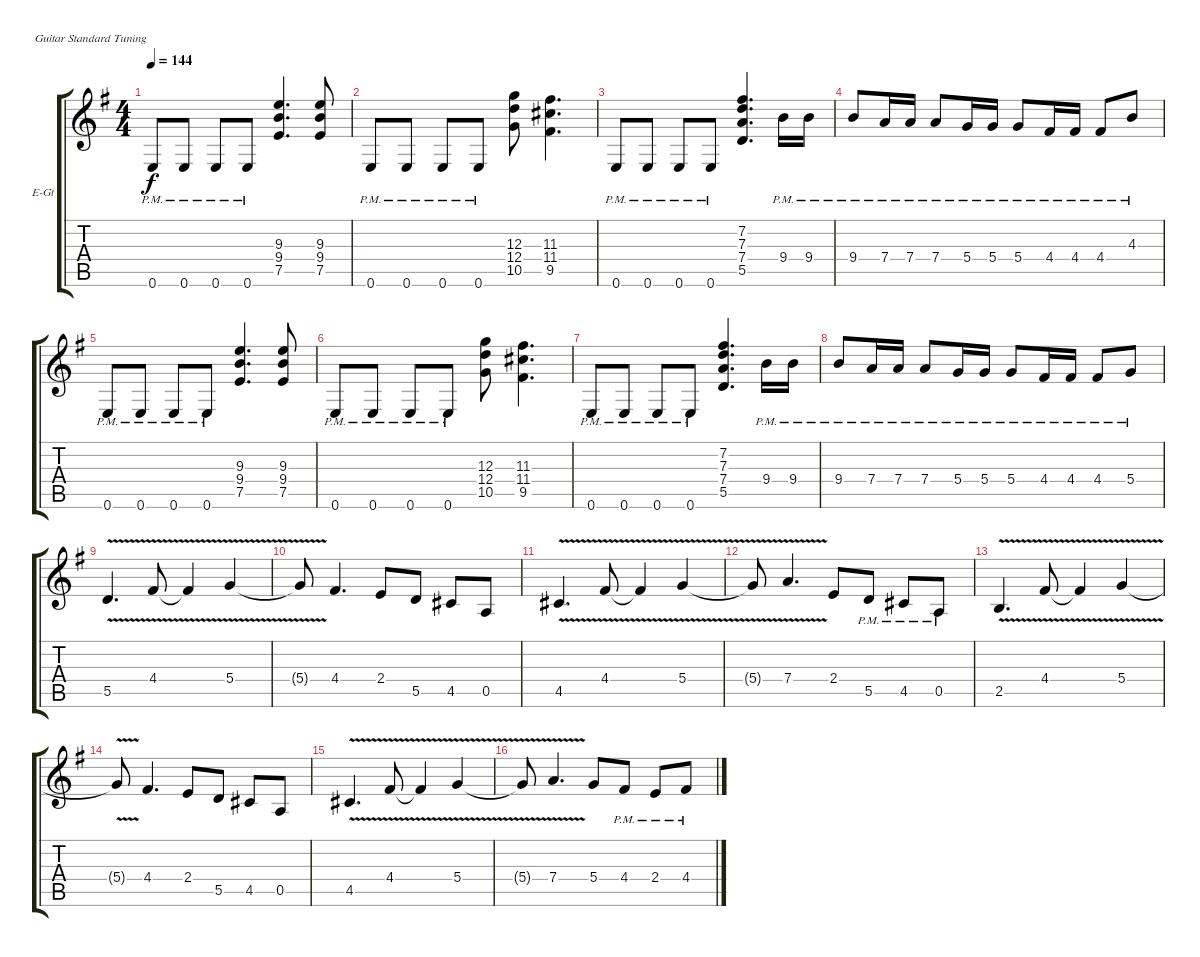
\bracketExtendMode groupsimilarinstruments
\firstSystemTrackNameOrientation horizontal
\otherSystemsTrackNameOrientation horizontal
\track ("Guitare 3 " "E-Gt") {instrument distortionguitar}
\staff {score tabs}
\tuning (E4 B3 G3 D3 A2 E2)
\ts (4 4)
\tempo 144
\clef g2
\ks g
0.6{pm}.8{dy f} 0.6{pm}.8 0.6{pm}.8 0.6{pm}.8 (9.3 9.4 7.5).4{d} (9.3 9.4 7.5).8 |
0.6{pm}.8 0.6{pm}.8 0.6{pm}.8 0.6{pm}.8 (12.3 12.4 10.5).8 (11.3 11.4 9.5).4{d} |
0.6{pm}.8 0.6{pm}.8 0.6{pm}.8 0.6{pm}.8 (7.2 7.3 7.4 5.5).4{d} 9.4{pm}.16 9.4{pm}.16 |
9.4{pm}.8 7.4{pm}.16 7.4{pm}.16 7.4{pm}.8 5.4{pm}.16 5.4{pm}.16 5.4{pm}.8 4.4{pm}.16 4.4{pm}.16 4.4{pm}.8 4.3{pm}.8 |
0.6{pm}.8 0.6{pm}.8 0.6{pm}.8 0.6{pm}.8 (9.3 9.4 7.5).4{d} (9.3 9.4 7.5).8 |
0.6{pm}.8 0.6{pm}.8 0.6{pm}.8 0.6{pm}.8 (12.3 12.4 10.5).8 (11.3 11.4 9.5).4{d} |
0.6{pm}.8 0.6{pm}.8 0.6{pm}.8 0.6{pm}.8 (7.2 7.3 7.4 5.5).4{d} 9.4{pm}.16 9.4{pm}.16 |
9.4{pm}.8 7.4{pm}.16 7.4{pm}.16 7.4{pm}.8 5.4{pm}.16 5.4{pm}.16 5.4{pm}.8 4.4{pm}.16 4.4{pm}.16 4.4{pm}.8 5.4{pm}.8 |
5.5{v}.4{d} 4.4{v}.8 4.4{v t}.4 5.4{v}.4 |
5.4{v t}.8 4.4.4{d} 2.4.8 5.5.8 4.5.8 0.5.8 |
4.5{v}.4{d} 4.4{v}.8 4.4{v t}.4 5.4{v}.4 |
5.4{v t}.8 7.4{v}.4{d} 2.4.8 5.5{pm}.8 4.5{pm}.8 0.5{pm}.8 |
2.5{v}.4{d} 4.4{v}.8 4.4{v t}.4 5.4{v}.4 |
5.4{v t}.8 4.4.4{d} 2.4.8 5.5.8 4.5.8 0.5.8 |
4.5{v}.4{d} 4.4{v}.8 4.4{v t}.4 5.4{v}.4 |
5.4{v t}.8 7.4{v}.4{d} 5.4.8 4.4{pm}.8 2.4{pm}.8 4.4{pm}.8
